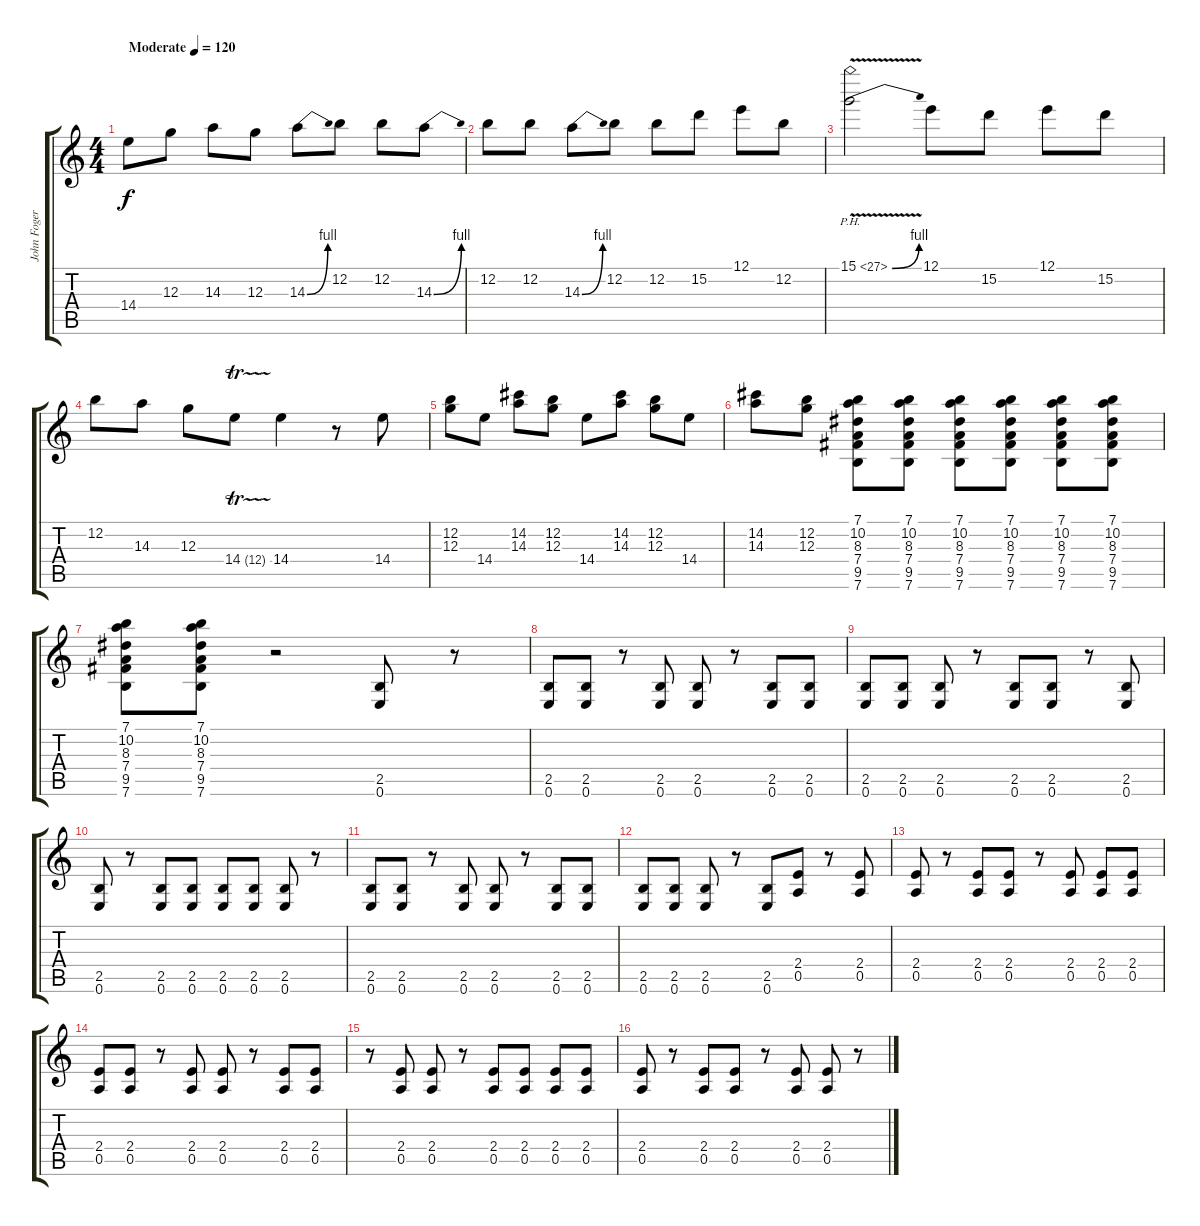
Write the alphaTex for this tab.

\track ("John Fogerty (L. Guitar)" "John Foger") {instrument overdrivenguitar}
\staff {score tabs}
\tuning (E4 B3 G3 D3 A2 E2) {hide}
\ts (4 4)
\tempo (120 "Moderate")
\clef g2
\ks c
14.4.8{dy f instrument overdrivenguitar} 12.3.8 14.3.8 12.3.8 14.3{be (bend 0 0 60 4)}.8 12.2.8 12.2.8 14.3{be (bend 0 0 60 4)}.8 |
12.2.8 12.2.8 14.3{be (bend 0 0 60 4)}.8 12.2.8 12.2.8 15.2.8 12.1.8 12.2.8 |
15.1{be (bend 0 0 60 4) ph 12 v}.2 12.1.8 15.2.8 12.1.8 15.2.8 |
12.2.8 14.3.8 12.3.8 14.4{tr (12 16)}.8 14.4.4 r.8 14.4.8 |
(12.2 12.3).8 14.4.8 (14.2 14.3).8 (12.2 12.3).8 14.4.8 (14.2 14.3).8 (12.2 12.3).8 14.4.8 |
(14.2 14.3).8 (12.2 12.3).8 (7.1 10.2 8.3 7.4 9.5 7.6).8 (7.1 10.2 8.3 7.4 9.5 7.6).8 (7.1 10.2 8.3 7.4 9.5 7.6).8 (7.1 10.2 8.3 7.4 9.5 7.6).8 (7.1 10.2 8.3 7.4 9.5 7.6).8 (7.1 10.2 8.3 7.4 9.5 7.6).8 |
(7.1 10.2 8.3 7.4 9.5 7.6).8 (7.1 10.2 8.3 7.4 9.5 7.6).8 r.2 (2.5 0.6).8 r.8 |
(2.5 0.6).8 (2.5 0.6).8 r.8 (2.5 0.6).8 (2.5 0.6).8 r.8 (2.5 0.6).8 (2.5 0.6).8 |
(2.5 0.6).8 (2.5 0.6).8 (2.5 0.6).8 r.8 (2.5 0.6).8 (2.5 0.6).8 r.8 (2.5 0.6).8 |
(2.5 0.6).8 r.8 (2.5 0.6).8 (2.5 0.6).8 (2.5 0.6).8 (2.5 0.6).8 (2.5 0.6).8 r.8 |
(2.5 0.6).8 (2.5 0.6).8 r.8 (2.5 0.6).8 (2.5 0.6).8 r.8 (2.5 0.6).8 (2.5 0.6).8 |
(2.5 0.6).8 (2.5 0.6).8 (2.5 0.6).8 r.8 (2.5 0.6).8 (2.4 0.5).8 r.8 (2.4 0.5).8 |
(2.4 0.5).8 r.8 (2.4 0.5).8 (2.4 0.5).8 r.8 (2.4 0.5).8 (2.4 0.5).8 (2.4 0.5).8 |
(2.4 0.5).8 (2.4 0.5).8 r.8 (2.4 0.5).8 (2.4 0.5).8 r.8 (2.4 0.5).8 (2.4 0.5).8 |
r.8 (2.4 0.5).8 (2.4 0.5).8 r.8 (2.4 0.5).8 (2.4 0.5).8 (2.4 0.5).8 (2.4 0.5).8 |
(2.4 0.5).8 r.8 (2.4 0.5).8 (2.4 0.5).8 r.8 (2.4 0.5).8 (2.4 0.5).8 r.8
